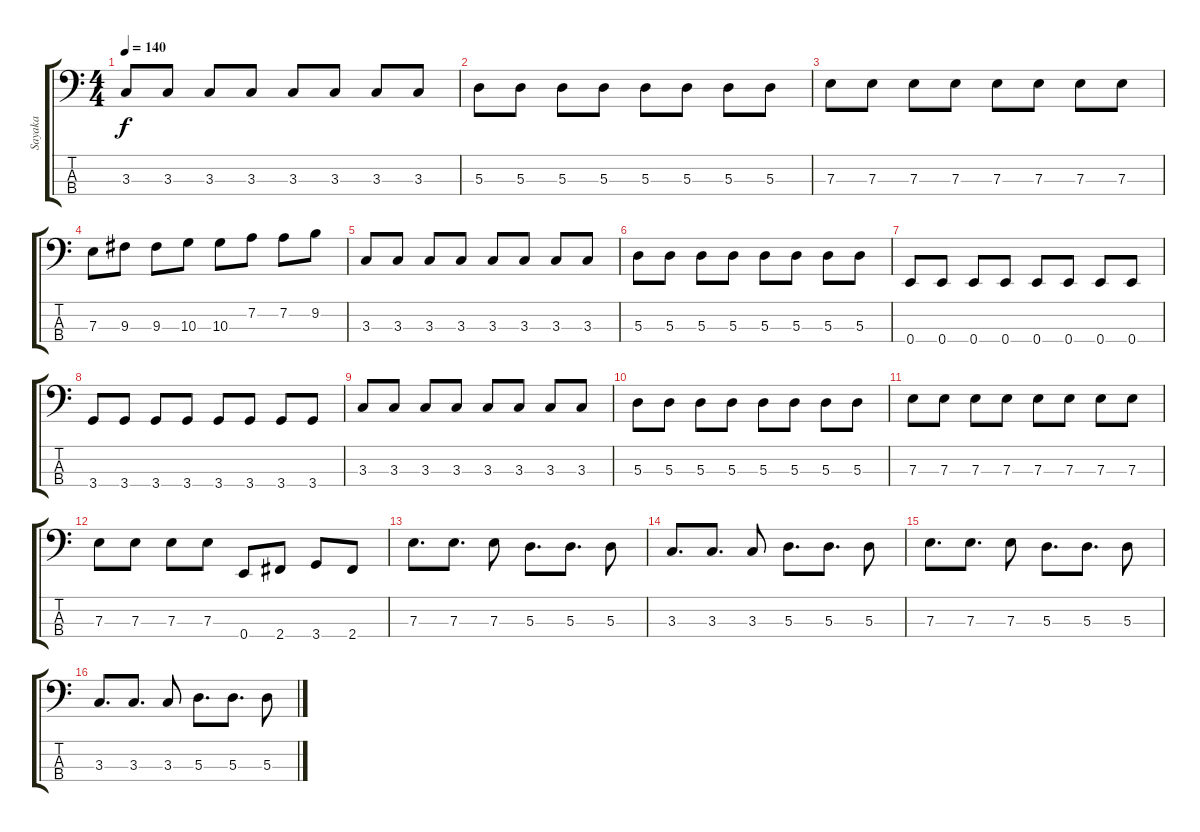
\track ("Sayaka" "Sayaka") {instrument electricbasspick}
\staff {score tabs}
\tuning (G2 D2 A1 E1) {hide}
\ts (4 4)
\tempo 140
\clef f4
\ks c
3.3.8{dy f} 3.3.8 3.3.8 3.3.8 3.3.8 3.3.8 3.3.8 3.3.8 |
5.3.8 5.3.8 5.3.8 5.3.8 5.3.8 5.3.8 5.3.8 5.3.8 |
7.3.8 7.3.8 7.3.8 7.3.8 7.3.8 7.3.8 7.3.8 7.3.8 |
7.3.8 9.3.8 9.3.8 10.3.8 10.3.8 7.2.8 7.2.8 9.2.8 |
3.3.8 3.3.8 3.3.8 3.3.8 3.3.8 3.3.8 3.3.8 3.3.8 |
5.3.8 5.3.8 5.3.8 5.3.8 5.3.8 5.3.8 5.3.8 5.3.8 |
0.4.8 0.4.8 0.4.8 0.4.8 0.4.8 0.4.8 0.4.8 0.4.8 |
3.4.8 3.4.8 3.4.8 3.4.8 3.4.8 3.4.8 3.4.8 3.4.8 |
3.3.8 3.3.8 3.3.8 3.3.8 3.3.8 3.3.8 3.3.8 3.3.8 |
5.3.8 5.3.8 5.3.8 5.3.8 5.3.8 5.3.8 5.3.8 5.3.8 |
7.3.8 7.3.8 7.3.8 7.3.8 7.3.8 7.3.8 7.3.8 7.3.8 |
7.3.8 7.3.8 7.3.8 7.3.8 0.4.8 2.4.8 3.4.8 2.4.8 |
7.3.8{d} 7.3.8{d} 7.3.8 5.3.8{d} 5.3.8{d} 5.3.8 |
3.3.8{d} 3.3.8{d} 3.3.8 5.3.8{d} 5.3.8{d} 5.3.8 |
7.3.8{d} 7.3.8{d} 7.3.8 5.3.8{d} 5.3.8{d} 5.3.8 |
3.3.8{d} 3.3.8{d} 3.3.8 5.3.8{d} 5.3.8{d} 5.3.8
